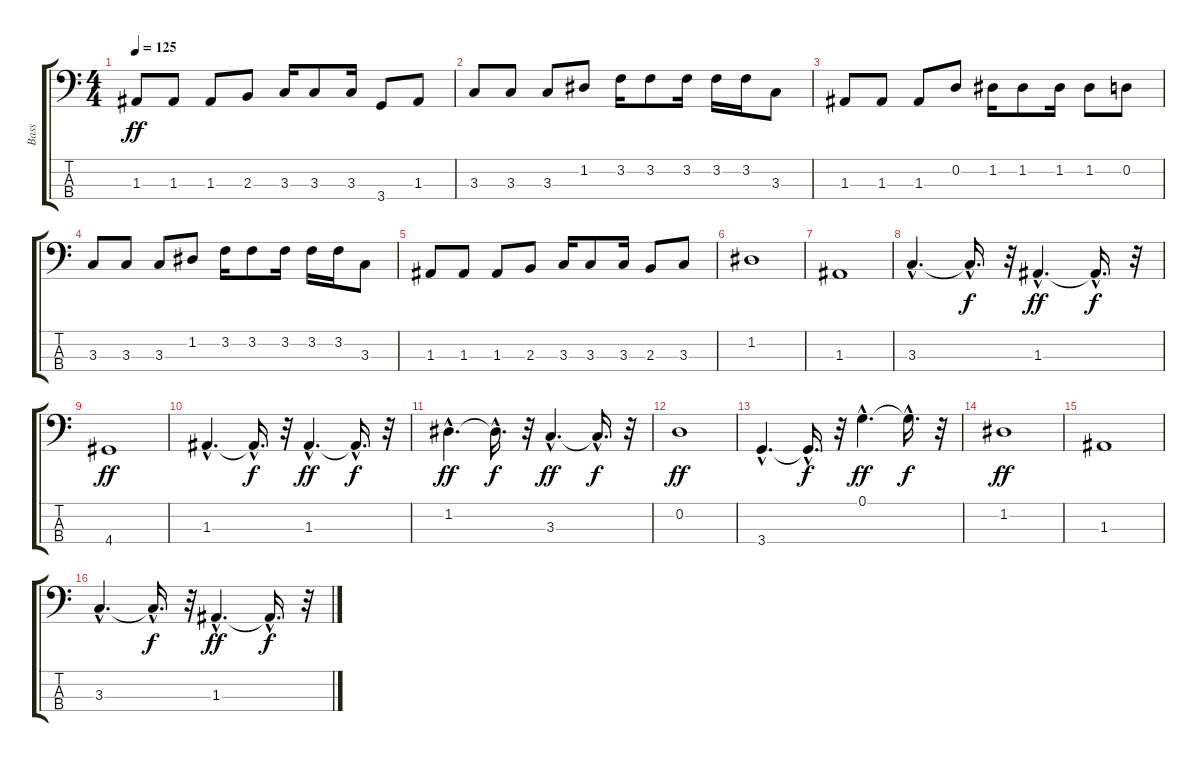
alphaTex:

\track ("Bass" "Bass") {instrument electricbassfinger}
\staff {score tabs}
\tuning (G2 D2 A1 E1) {hide}
\ts (4 4)
\tempo 125
\clef f4
\ks c
1.3.8{dy ff} 1.3.8 1.3.8 2.3.8 3.3.16 3.3.8 3.3.16 3.4.8 1.3.8 |
3.3.8 3.3.8 3.3.8 1.2.8 3.2.16 3.2.8 3.2.16 3.2.16 3.2.16 3.3.8 |
1.3.8 1.3.8 1.3.8 0.2.8 1.2.16 1.2.8 1.2.16 1.2.8 0.2.8 |
3.3.8 3.3.8 3.3.8 1.2.8 3.2.16 3.2.8 3.2.16 3.2.16 3.2.16 3.3.8 |
1.3.8 1.3.8 1.3.8 2.3.8 3.3.16 3.3.8 3.3.16 2.3.8 3.3.8 |
1.2.1 |
1.3.1 |
3.3{hac}.4{d} 3.3{hac t}.16{d dy f} r.32 1.3{hac}.4{d dy ff} 1.3{hac t}.16{d dy f} r.32 |
4.4.1{dy ff} |
1.3{hac}.4{d} 1.3{hac t}.16{d dy f} r.32 1.3{hac}.4{d dy ff} 1.3{hac t}.16{d dy f} r.32 |
1.2{hac}.4{d dy ff} 1.2{hac t}.16{d dy f} r.32 3.3{hac}.4{d dy ff} 3.3{hac t}.16{d dy f} r.32 |
0.2.1{dy ff} |
3.4{hac}.4{d} 3.4{hac t}.16{d dy f} r.32 0.1{hac}.4{d dy ff} 0.1{hac t}.16{d dy f} r.32 |
1.2.1{dy ff} |
1.3.1 |
3.3{hac}.4{d} 3.3{hac t}.16{d dy f} r.32 1.3{hac}.4{d dy ff} 1.3{hac t}.16{d dy f} r.32
